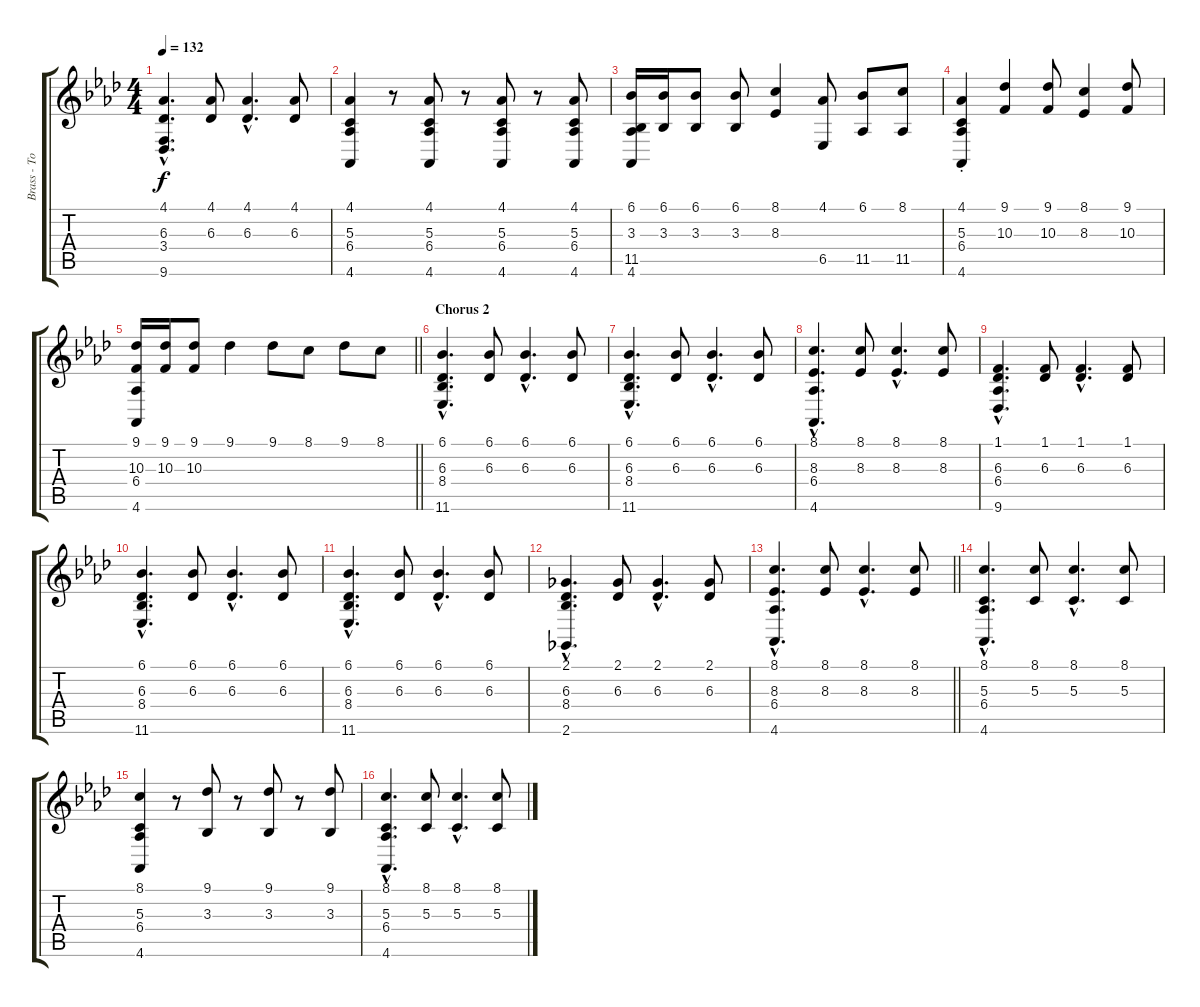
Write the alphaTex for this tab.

\track ("Brass - Tower of Power" "Brass - To") {instrument trumpet}
\staff {score tabs}
\tuning (E4 B3 G3 D3 A2 E2) {hide}
\ts (4 4)
\tempo 132
\clef g2
\ks ab
(4.1{hac} 6.3{hac} 3.4 9.6).4{d dy f} (4.1 6.3).8 (4.1{hac} 6.3{hac}).4{d} (4.1 6.3).8 |
(4.1 5.3 6.4 4.6).4 r.8 (4.1 5.3 6.4 4.6).8 r.8 (4.1 5.3 6.4 4.6).8 r.8 (4.1 5.3 6.4 4.6).8 |
(6.1 3.3 11.5 4.6).16 (6.1 3.3).16 (6.1 3.3).8 (6.1 3.3).8 (8.1 8.3).4 (4.1 6.5).8 (6.1 11.5).8 (8.1 11.5).8 |
(4.1{st} 5.3{st} 6.4 4.6).4 (9.1 10.3).4 (9.1 10.3).8 (8.1 8.3).4 (9.1 10.3).8 |
\barLineRight lightlight
(9.1 10.3 6.4 4.6).16 (9.1 10.3).16 (9.1 10.3).8 9.1.4 9.1.8 8.1.8 9.1.8 8.1.8 |
\section ("" "Chorus 2")
(6.1{hac} 6.3{hac} 8.4 11.6).4{d} (6.1 6.3).8 (6.1{hac} 6.3{hac}).4{d} (6.1 6.3).8 |
(6.1{hac} 6.3{hac} 8.4 11.6).4{d} (6.1 6.3).8 (6.1{hac} 6.3{hac}).4{d} (6.1 6.3).8 |
(8.1{hac} 8.3{hac} 6.4 4.6).4{d} (8.1 8.3).8 (8.1{hac} 8.3{hac}).4{d} (8.1 8.3).8 |
(1.1{hac} 6.3{hac} 6.4 9.6).4{d} (1.1 6.3).8 (1.1{hac} 6.3{hac}).4{d} (1.1 6.3).8 |
(6.1{hac} 6.3{hac} 8.4 11.6).4{d} (6.1 6.3).8 (6.1{hac} 6.3{hac}).4{d} (6.1 6.3).8 |
(6.1{hac} 6.3{hac} 8.4 11.6).4{d} (6.1 6.3).8 (6.1{hac} 6.3{hac}).4{d} (6.1 6.3).8 |
(2.1{hac} 6.3 8.4 2.6).4{d} (2.1 6.3).8 (2.1{hac} 6.3{hac}).4{d} (2.1 6.3).8 |
\barLineRight lightlight
(8.1{hac} 8.3{hac} 6.4 4.6).4{d} (8.1 8.3).8 (8.1{hac} 8.3{hac}).4{d} (8.1 8.3).8 |
(8.1{hac} 5.3{hac} 6.4 4.6).4{d} (8.1 5.3).8 (8.1{hac} 5.3{hac}).4{d} (8.1 5.3).8 |
(8.1 5.3 6.4 4.6).4 r.8 (9.1 3.3).8 r.8 (9.1 3.3).8 r.8 (9.1 3.3).8 |
(8.1{hac} 5.3{hac} 6.4 4.6).4{d} (8.1 5.3).8 (8.1{hac} 5.3{hac}).4{d} (8.1 5.3).8
